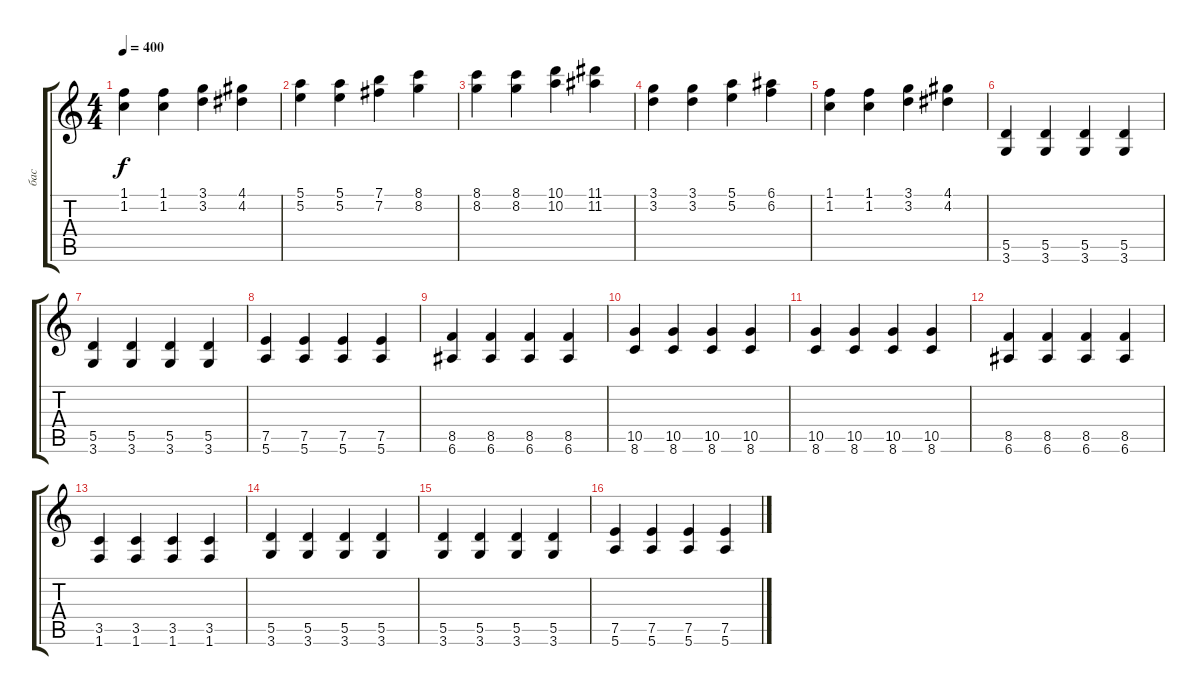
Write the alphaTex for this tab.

\track ("бас" "бас") {instrument acousticbass}
\staff {score tabs}
\tuning (E4 B3 G3 D3 A2 E2) {hide}
\ts (4 4)
\tempo 400
\clef g2
\ks c
(1.1 1.2).4{dy f} (1.1 1.2).4 (3.1 3.2).4 (4.1 4.2).4 |
(5.1 5.2).4 (5.1 5.2).4 (7.1 7.2).4 (8.1 8.2).4 |
(8.1 8.2).4 (8.1 8.2).4 (10.1 10.2).4 (11.1 11.2).4 |
(3.1 3.2).4 (3.1 3.2).4 (5.1 5.2).4 (6.1 6.2).4 |
(1.1 1.2).4 (1.1 1.2).4 (3.1 3.2).4 (4.1 4.2).4 |
(5.5 3.6).4 (5.5 3.6).4 (5.5 3.6).4 (5.5 3.6).4 |
(5.5 3.6).4 (5.5 3.6).4 (5.5 3.6).4 (5.5 3.6).4 |
(7.5 5.6).4 (7.5 5.6).4 (7.5 5.6).4 (7.5 5.6).4 |
(8.5 6.6).4 (8.5 6.6).4 (8.5 6.6).4 (8.5 6.6).4 |
(10.5 8.6).4 (10.5 8.6).4 (10.5 8.6).4 (10.5 8.6).4 |
(10.5 8.6).4 (10.5 8.6).4 (10.5 8.6).4 (10.5 8.6).4 |
(8.5 6.6).4 (8.5 6.6).4 (8.5 6.6).4 (8.5 6.6).4 |
(3.5 1.6).4 (3.5 1.6).4 (3.5 1.6).4 (3.5 1.6).4 |
(5.5 3.6).4 (5.5 3.6).4 (5.5 3.6).4 (5.5 3.6).4 |
(5.5 3.6).4 (5.5 3.6).4 (5.5 3.6).4 (5.5 3.6).4 |
(7.5 5.6).4 (7.5 5.6).4 (7.5 5.6).4 (7.5 5.6).4
